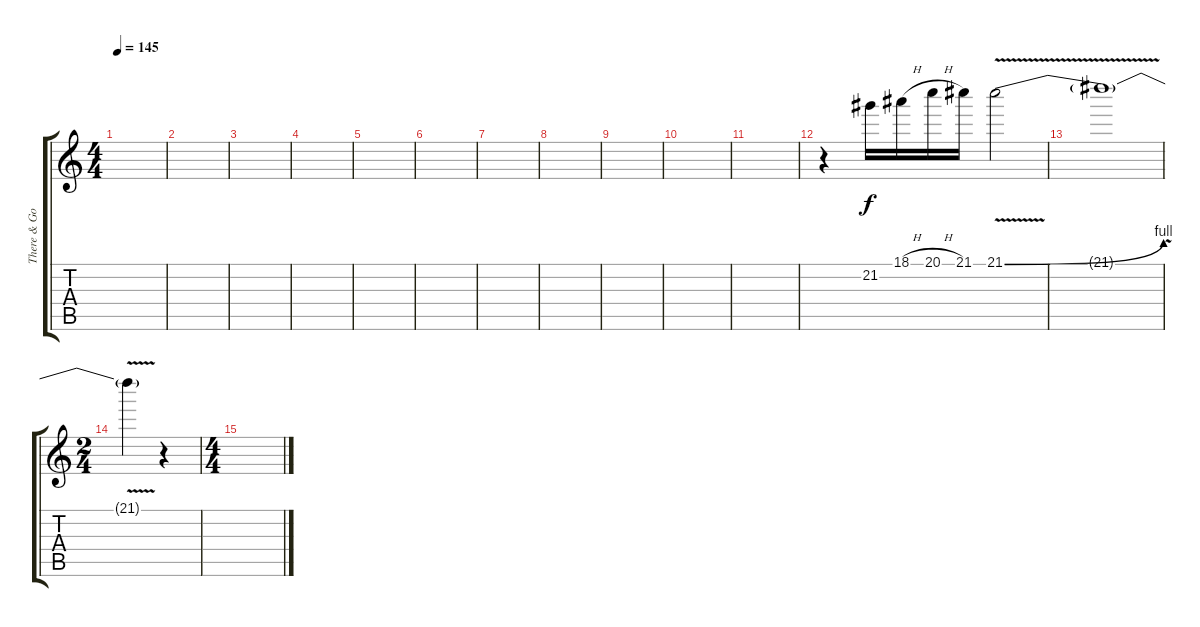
\track ("There & Gone Guitar Harmony 2" "There & Go") {instrument distortionguitar}
\staff {score tabs}
\tuning (E4 B3 G3 D3 A2 E2) {hide}
\ts (4 4)
\tempo 145
\clef g2
\ks c
|
|
|
|
|
|
|
|
|
|
|
r.4 21.2.16 18.1{h}.16 20.1{h}.16 21.1.16 21.1{be (bend 0 0 60 4) v}.2 |
21.1{v t}.1 |
\ts (2 4)
21.1{v t}.4 r.4 |
\ts (4 4)
